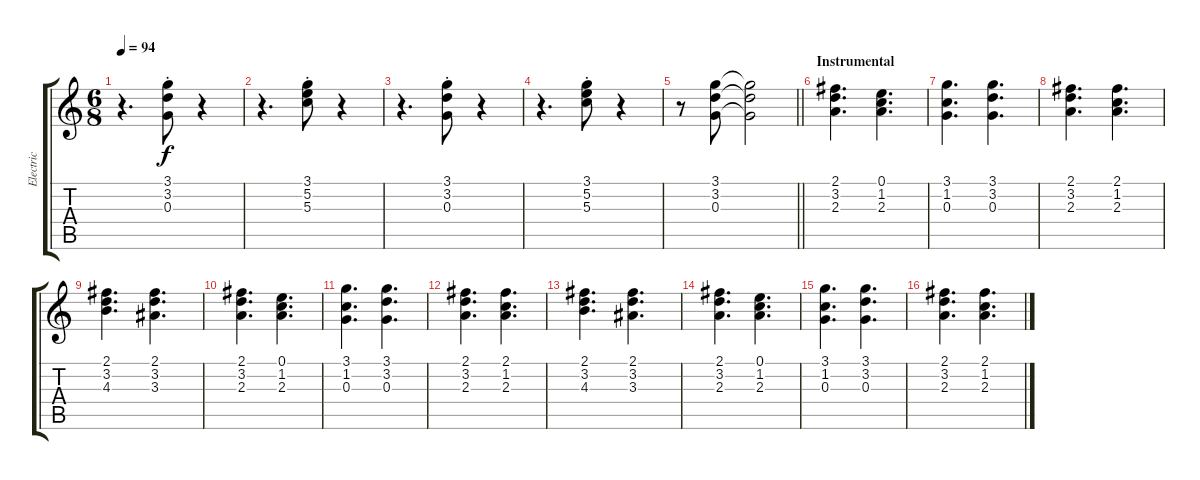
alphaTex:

\track ("Electric" "Electric") {instrument overdrivenguitar}
\staff {score tabs}
\tuning (E4 B3 G3 D3 A2 E2) {hide}
\ts (6 8)
\tempo 94
\clef g2
\ks c
r.4{d dy f} (3.1{st} 3.2{st} 0.3{st}).8 r.4 |
r.4{d} (3.1{st} 5.2{st} 5.3{st}).8 r.4 |
r.4{d} (3.1{st} 3.2{st} 0.3{st}).8 r.4 |
r.4{d} (3.1{st} 5.2{st} 5.3{st}).8 r.4 |
\barLineRight lightlight
r.8 (3.1 3.2 0.3).8 (3.1{t} 3.2{t} 0.3{t}).2 |
\section ("" "Instrumental")
(2.1 3.2 2.3).4{d} (0.1 1.2 2.3).4{d} |
(3.1 1.2 0.3).4{d} (3.1 3.2 0.3).4{d} |
(2.1 3.2 2.3).4{d} (2.1 1.2 2.3).4{d} |
(2.1 3.2 4.3).4{d} (2.1 3.2 3.3).4{d} |
(2.1 3.2 2.3).4{d} (0.1 1.2 2.3).4{d} |
(3.1 1.2 0.3).4{d} (3.1 3.2 0.3).4{d} |
(2.1 3.2 2.3).4{d} (2.1 1.2 2.3).4{d} |
(2.1 3.2 4.3).4{d} (2.1 3.2 3.3).4{d} |
(2.1 3.2 2.3).4{d} (0.1 1.2 2.3).4{d} |
(3.1 1.2 0.3).4{d} (3.1 3.2 0.3).4{d} |
(2.1 3.2 2.3).4{d} (2.1 1.2 2.3).4{d}
